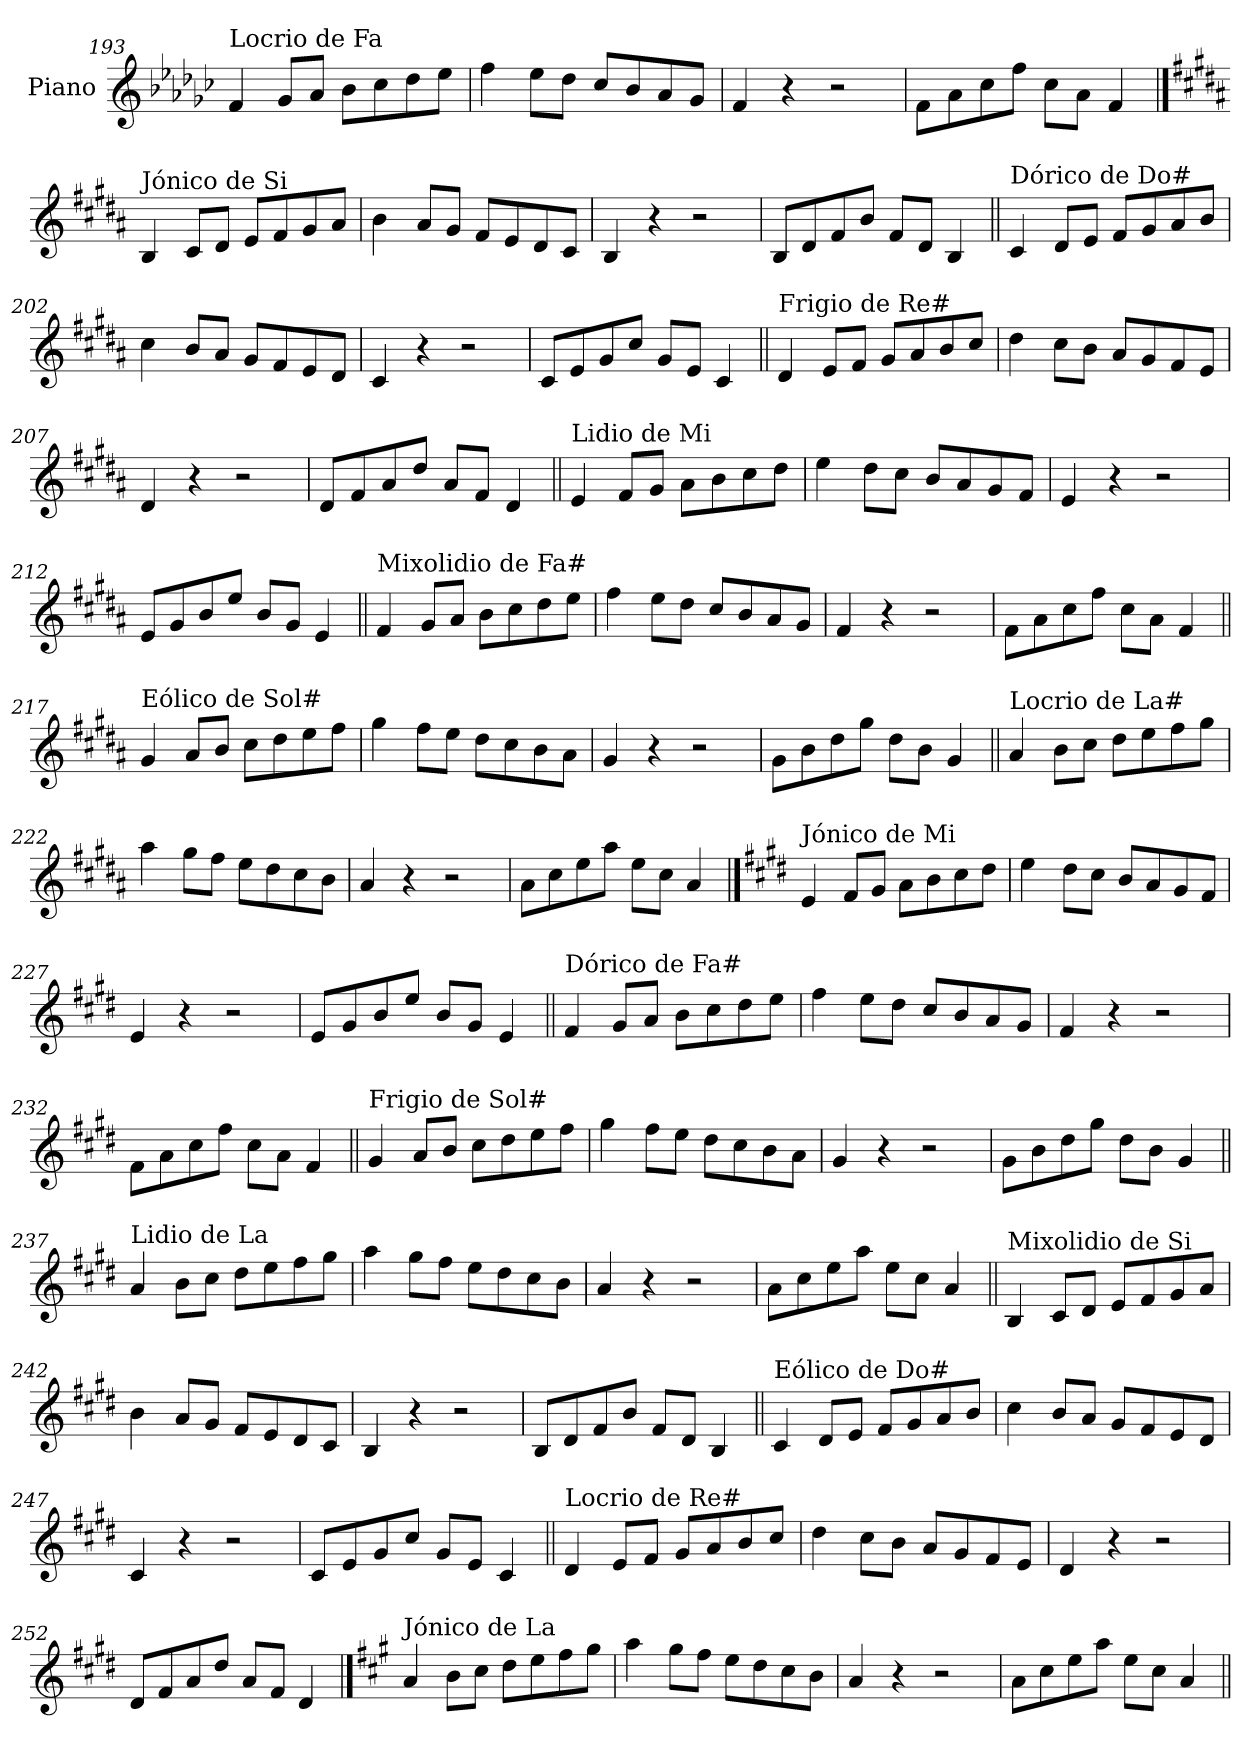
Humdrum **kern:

**kern
*part1
*staff1
*I"Piano
*I'Pno.
!!LO:LB:g=z
*clefG2
*k[b-e-a-d-g-c-]
=193
!LO:TX:a:t=Locrio de Fa
4f/
8g-/L
8a-/J
8b-\L
8cc-\
8dd-\
8ee-\J
=194
4ff\
8ee-\L
8dd-\J
8cc-/L
8b-/
8a-/
8g-/J
=195
4f/
4r
2r
=196
8f\L
8a-\
8cc-\
8ff\J
8cc-\L
8a-\J
4f/
!!LO:PB:g=z
==197
*k[f#c#g#d#a#]
!LO:TX:a:t=Jónico de Si
4B/
8c#/L
8d#/J
8e/L
8f#/
8g#/
8a#/J
=198
4b\
8a#/L
8g#/J
8f#/L
8e/
8d#/
8c#/J
=199
4B/
4r
2r
=200
8B/L
8d#/
8f#/
8b/J
8f#/L
8d#/J
4B/
!!LO:LB:g=z
=201||
!LO:TX:a:t=Dórico de Do#
4c#/
8d#/L
8e/J
8f#/L
8g#/
8a#/
8b/J
=202
4cc#\
8b/L
8a#/J
8g#/L
8f#/
8e/
8d#/J
=203
4c#/
4r
2r
=204
8c#/L
8e/
8g#/
8cc#/J
8g#/L
8e/J
4c#/
!!LO:LB:g=z
=205||
!LO:TX:a:t=Frigio de Re#
4d#/
8e/L
8f#/J
8g#/L
8a#/
8b/
8cc#/J
=206
4dd#\
8cc#\L
8b\J
8a#/L
8g#/
8f#/
8e/J
=207
4d#/
4r
2r
=208
8d#/L
8f#/
8a#/
8dd#/J
8a#/L
8f#/J
4d#/
!!LO:LB:g=z
=209||
!LO:TX:a:t=Lidio de Mi
4e/
8f#/L
8g#/J
8a#\L
8b\
8cc#\
8dd#\J
=210
4ee\
8dd#\L
8cc#\J
8b/L
8a#/
8g#/
8f#/J
=211
4e/
4r
2r
=212
8e/L
8g#/
8b/
8ee/J
8b/L
8g#/J
4e/
!!LO:LB:g=z
=213||
!LO:TX:a:t=Mixolidio de Fa#
4f#/
8g#/L
8a#/J
8b\L
8cc#\
8dd#\
8ee\J
=214
4ff#\
8ee\L
8dd#\J
8cc#/L
8b/
8a#/
8g#/J
=215
4f#/
4r
2r
=216
8f#\L
8a#\
8cc#\
8ff#\J
8cc#\L
8a#\J
4f#/
!!LO:LB:g=z
=217||
!LO:TX:a:t=Eólico de Sol#
4g#/
8a#/L
8b/J
8cc#\L
8dd#\
8ee\
8ff#\J
=218
4gg#\
8ff#\L
8ee\J
8dd#\L
8cc#\
8b\
8a#\J
=219
4g#/
4r
2r
=220
8g#\L
8b\
8dd#\
8gg#\J
8dd#\L
8b\J
4g#/
!!LO:LB:g=z
=221||
!LO:TX:a:t=Locrio de La#
4a#/
8b\L
8cc#\J
8dd#\L
8ee\
8ff#\
8gg#\J
=222
4aa#\
8gg#\L
8ff#\J
8ee\L
8dd#\
8cc#\
8b\J
=223
4a#/
4r
2r
=224
8a#\L
8cc#\
8ee\
8aa#\J
8ee\L
8cc#\J
4a#/
!!LO:PB:g=z
==225
*k[f#c#g#d#]
!LO:TX:a:t=Jónico de Mi
4e/
8f#/L
8g#/J
8a\L
8b\
8cc#\
8dd#\J
=226
4ee\
8dd#\L
8cc#\J
8b/L
8a/
8g#/
8f#/J
=227
4e/
4r
2r
=228
8e/L
8g#/
8b/
8ee/J
8b/L
8g#/J
4e/
!!LO:LB:g=z
=229||
!LO:TX:a:t=Dórico de Fa#
4f#/
8g#/L
8a/J
8b\L
8cc#\
8dd#\
8ee\J
=230
4ff#\
8ee\L
8dd#\J
8cc#/L
8b/
8a/
8g#/J
=231
4f#/
4r
2r
=232
8f#\L
8a\
8cc#\
8ff#\J
8cc#\L
8a\J
4f#/
!!LO:LB:g=z
=233||
!LO:TX:a:t=Frigio de Sol#
4g#/
8a/L
8b/J
8cc#\L
8dd#\
8ee\
8ff#\J
=234
4gg#\
8ff#\L
8ee\J
8dd#\L
8cc#\
8b\
8a\J
=235
4g#/
4r
2r
=236
8g#\L
8b\
8dd#\
8gg#\J
8dd#\L
8b\J
4g#/
!!LO:LB:g=z
=237||
!LO:TX:a:t=Lidio de La
4a/
8b\L
8cc#\J
8dd#\L
8ee\
8ff#\
8gg#\J
=238
4aa\
8gg#\L
8ff#\J
8ee\L
8dd#\
8cc#\
8b\J
=239
4a/
4r
2r
=240
8a\L
8cc#\
8ee\
8aa\J
8ee\L
8cc#\J
4a/
!!LO:LB:g=z
=241||
!LO:TX:a:t=Mixolidio de Si
4B/
8c#/L
8d#/J
8e/L
8f#/
8g#/
8a/J
=242
4b\
8a/L
8g#/J
8f#/L
8e/
8d#/
8c#/J
=243
4B/
4r
2r
=244
8B/L
8d#/
8f#/
8b/J
8f#/L
8d#/J
4B/
!!LO:LB:g=z
=245||
!LO:TX:a:t=Eólico de Do#
4c#/
8d#/L
8e/J
8f#/L
8g#/
8a/
8b/J
=246
4cc#\
8b/L
8a/J
8g#/L
8f#/
8e/
8d#/J
=247
4c#/
4r
2r
=248
8c#/L
8e/
8g#/
8cc#/J
8g#/L
8e/J
4c#/
!!LO:LB:g=z
=249||
!LO:TX:a:t=Locrio de Re#
4d#/
8e/L
8f#/J
8g#/L
8a/
8b/
8cc#/J
=250
4dd#\
8cc#\L
8b\J
8a/L
8g#/
8f#/
8e/J
=251
4d#/
4r
2r
=252
8d#/L
8f#/
8a/
8dd#/J
8a/L
8f#/J
4d#/
!!LO:PB:g=z
==253
*k[f#c#g#]
!LO:TX:a:t=Jónico de La
4a/
8b\L
8cc#\J
8dd\L
8ee\
8ff#\
8gg#\J
=254
4aa\
8gg#\L
8ff#\J
8ee\L
8dd\
8cc#\
8b\J
=255
4a/
4r
2r
=256
8a\L
8cc#\
8ee\
8aa\J
8ee\L
8cc#\J
4a/
=||
*-
